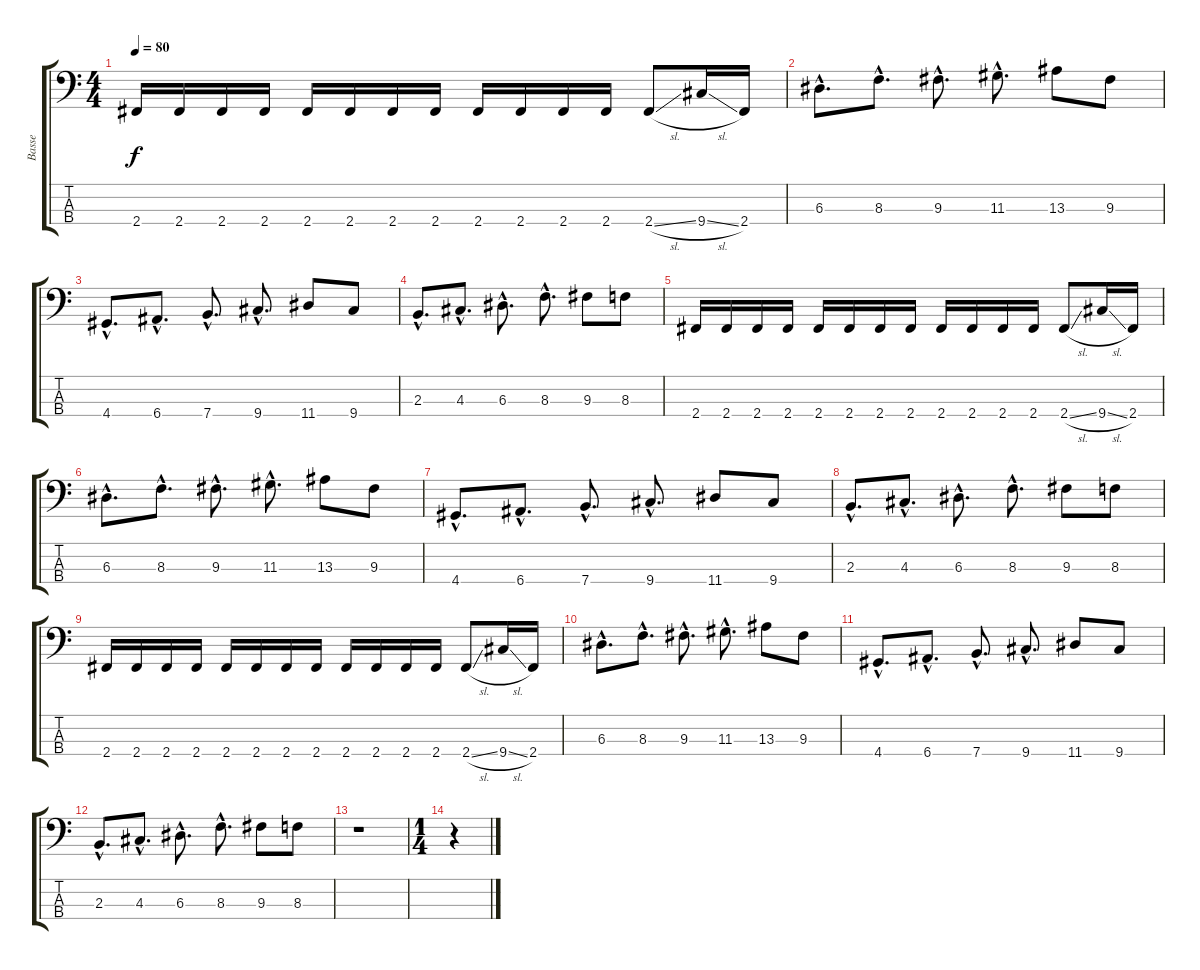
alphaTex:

\track ("Basse" "Basse") {instrument electricbassfinger}
\staff {score tabs}
\tuning (G2 D2 A1 E1) {hide}
\ts (4 4)
\tempo 80
\clef f4
\ks c
2.4.16{dy f} 2.4.16 2.4.16 2.4.16 2.4.16 2.4.16 2.4.16 2.4.16 2.4.16 2.4.16 2.4.16 2.4.16 2.4{sl}.8 9.4{sl}.16 2.4.16 |
6.3{hac}.8{d} 8.3{hac}.8{d} 9.3{hac}.8{d} 11.3{hac}.8{d} 13.3.8 9.3.8 |
4.4{hac}.8{d} 6.4{hac}.8{d} 7.4{hac}.8{d} 9.4{hac}.8{d} 11.4.8 9.4.8 |
2.3{hac}.8{d} 4.3{hac}.8{d} 6.3{hac}.8{d} 8.3{hac}.8{d} 9.3.8 8.3.8 |
2.4.16 2.4.16 2.4.16 2.4.16 2.4.16 2.4.16 2.4.16 2.4.16 2.4.16 2.4.16 2.4.16 2.4.16 2.4{sl}.8 9.4{sl}.16 2.4.16 |
6.3{hac}.8{d} 8.3{hac}.8{d} 9.3{hac}.8{d} 11.3{hac}.8{d} 13.3.8 9.3.8 |
4.4{hac}.8{d} 6.4{hac}.8{d} 7.4{hac}.8{d} 9.4{hac}.8{d} 11.4.8 9.4.8 |
2.3{hac}.8{d} 4.3{hac}.8{d} 6.3{hac}.8{d} 8.3{hac}.8{d} 9.3.8 8.3.8 |
2.4.16 2.4.16 2.4.16 2.4.16 2.4.16 2.4.16 2.4.16 2.4.16 2.4.16 2.4.16 2.4.16 2.4.16 2.4{sl}.8 9.4{sl}.16 2.4.16 |
6.3{hac}.8{d} 8.3{hac}.8{d} 9.3{hac}.8{d} 11.3{hac}.8{d} 13.3.8 9.3.8 |
4.4{hac}.8{d} 6.4{hac}.8{d} 7.4{hac}.8{d} 9.4{hac}.8{d} 11.4.8 9.4.8 |
2.3{hac}.8{d} 4.3{hac}.8{d} 6.3{hac}.8{d} 8.3{hac}.8{d} 9.3.8 8.3.8 |
r.1 |
\ts (1 4)
r.4
